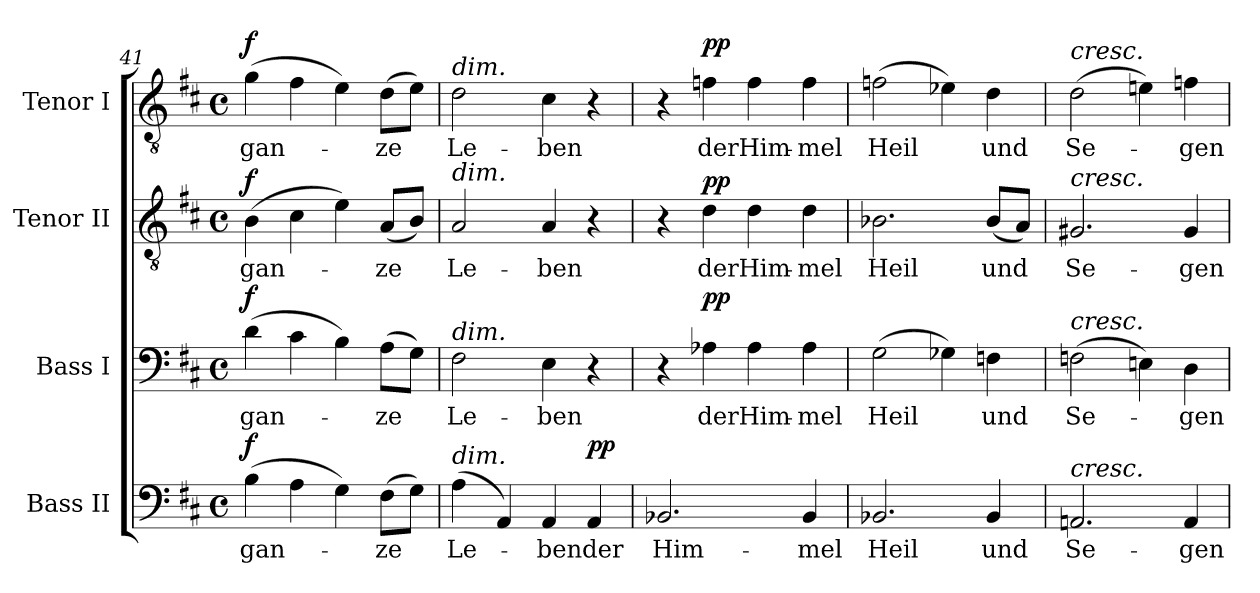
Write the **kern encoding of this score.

**kern	**text	**dynam	**kern	**text	**dynam	**kern	**text	**dynam	**kern	**text	**dynam
*part4	*part4	*part4	*part3	*part3	*part3	*part2	*part2	*part2	*part1	*part1	*part1
*staff4	*staff4	*staff4	*staff3	*staff3	*staff3	*staff2	*staff2	*staff2	*staff1	*staff1	*staff1
*I"Bass II	*	*	*I"Bass I	*	*	*I"Tenor II	*	*	*I"Tenor I	*	*
*I'B.	*	*	*I'B.	*	*	*I'T.	*	*	*I'T.	*	*
*clefF4	*	*	*clefF4	*	*	*clefGv2	*	*	*clefGv2	*	*
*	*	*	*	*	*	*ITrd7c12	*	*	*ITrd7c12	*	*
*k[f#c#]	*	*	*k[f#c#]	*	*	*k[f#c#]	*	*	*k[f#c#]	*	*
*D:	*	*	*D:	*	*	*D:	*	*	*D:	*	*
*M4/4	*	*	*M4/4	*	*	*M4/4	*	*	*M4/4	*	*
*met(c)	*	*	*met(c)	*	*	*met(c)	*	*	*met(c)	*	*
=41	=41	=41	=41	=41	=41	=41	=41	=41	=41	=41	=41
!	!LO:LY:b:color=#000000	!	!	!	!	!	!	!	!	!	!
!	!	!	!	!LO:LY:b:color=#000000	!	!	!	!	!	!	!
!	!	!	!	!	!	!	!LO:LY:b:color=#000000	!	!	!	!
!	!	!	!	!	!	!	!	!	!	!LO:LY:b:color=#000000	!
(4Bi\	gan-	f	(4di\	gan-	f	(4BBi\	gan-	f	(4Gi\	gan-	f
4Ai\	.	.	4c#i\	.	.	4C#i\	.	.	4F#i\	.	.
4Gi\)	.	.	4Bi\)	.	.	4Ei\)	.	.	4Ei\)	.	.
!	!LO:LY:b:color=#000000	!	!	!	!	!	!	!	!	!	!
!	!	!	!	!LO:LY:b:color=#000000	!	!	!	!	!	!	!
!	!	!	!	!	!	!	!LO:LY:b:color=#000000	!	!	!	!
!	!	!	!	!	!	!	!	!	!	!LO:LY:b:color=#000000	!
(8F#i\L	-ze	.	(8Ai\L	-ze	.	(8AAi/L	-ze	.	(8Di\L	-ze	.
8Gi\J)	.	.	8Gi\J)	.	.	8BBi/J)	.	.	8Ei\J)	.	.
=42	=42	=42	=42	=42	=42	=42	=42	=42	=42	=42	=42
!	!LO:LY:b:color=#000000	!	!	!	!	!	!	!	!	!	!
!	!	!	!	!LO:LY:b:color=#000000	!	!	!	!	!	!	!
!	!	!	!	!	!	!	!LO:LY:b:color=#000000	!	!	!	!
!	!	!	!	!	!	!	!	!	!LO:TX:a:i:t=dim.	!	!
!	!	!	!	!	!	!LO:TX:a:i:t=dim.	!	!	!	!	!
!	!	!	!LO:TX:a:i:t=dim.	!	!	!	!	!	!	!	!
!LO:TX:a:i:t=dim.	!	!	!	!	!	!	!	!	!	!	!
!	!	!	!	!	!	!	!	!	!	!LO:LY:b:color=#000000	!
(4Ai\	Le-	.	2F#i\	Le-	.	2AAi/	Le-	.	2Di\	Le-	.
4AAi/)	.	.	.	.	.	.	.	.	.	.	.
!	!LO:LY:b:color=#000000	!	!	!	!	!	!	!	!	!	!
!	!	!	!	!LO:LY:b:color=#000000	!	!	!	!	!	!	!
!	!	!	!	!	!	!	!LO:LY:b:color=#000000	!	!	!	!
!	!	!	!	!	!	!	!	!	!	!LO:LY:b:color=#000000	!
4AAi/	-ben	.	4Ei\	-ben	.	4AAi/	-ben	.	4C#i\	-ben	.
!	!LO:LY:b:color=#000000	!	!	!	!	!	!	!	!	!	!
4AAi/	der	pp	4r	.	.	4r	.	.	4r	.	.
!!LO:PB:g=z
=43	=43	=43	=43	=43	=43	=43	=43	=43	=43	=43	=43
!	!LO:LY:b:color=#000000	!	!	!	!	!	!	!	!	!	!
2.BB-Xi/	Him-	.	4r	.	.	4r	.	.	4r	.	.
!	!	!	!	!LO:LY:b:color=#000000	!	!	!	!	!	!	!
!	!	!	!	!	!	!	!LO:LY:b:color=#000000	!	!	!	!
!	!	!	!	!	!	!	!	!	!	!LO:LY:b:color=#000000	!
.	.	.	4A-Xi\	der	pp	4Di\	der	pp	4Fni\	der	pp
!	!	!	!	!LO:LY:b:color=#000000	!	!	!	!	!	!	!
!	!	!	!	!	!	!	!LO:LY:b:color=#000000	!	!	!	!
!	!	!	!	!	!	!	!	!	!	!LO:LY:b:color=#000000	!
.	.	.	4A-i\	Him-	.	4Di\	Him-	.	4Fi\	Him-	.
!	!LO:LY:b:color=#000000	!	!	!	!	!	!	!	!	!	!
!	!	!	!	!LO:LY:b:color=#000000	!	!	!	!	!	!	!
!	!	!	!	!	!	!	!LO:LY:b:color=#000000	!	!	!	!
!	!	!	!	!	!	!	!	!	!	!LO:LY:b:color=#000000	!
4BB-i/	-mel	.	4A-i\	-mel	.	4Di\	-mel	.	4Fi\	-mel	.
=44	=44	=44	=44	=44	=44	=44	=44	=44	=44	=44	=44
!	!LO:LY:b:color=#000000	!	!	!	!	!	!	!	!	!	!
!	!	!	!	!LO:LY:b:color=#000000	!	!	!	!	!	!	!
!	!	!	!	!	!	!	!LO:LY:b:color=#000000	!	!	!	!
!	!	!	!	!	!	!	!	!	!	!LO:LY:b:color=#000000	!
2.BB-Xi/	Heil	.	(2Gi\	Heil	.	2.BB-Xi\	Heil	.	(2Fni\	Heil	.
.	.	.	4G-Xi\)	.	.	.	.	.	4E-Xi\)	.	.
!	!LO:LY:b:color=#000000	!	!	!	!	!	!	!	!	!	!
!	!	!	!	!LO:LY:b:color=#000000	!	!	!	!	!	!	!
!	!	!	!	!	!	!	!LO:LY:b:color=#000000	!	!	!	!
!	!	!	!	!	!	!	!	!	!	!LO:LY:b:color=#000000	!
4BB-i/	und	.	4Fni\	und	.	(8BB-i/L	und	.	4Di\	und	.
.	.	.	.	.	.	8AAi/J)	.	.	.	.	.
=45	=45	=45	=45	=45	=45	=45	=45	=45	=45	=45	=45
!	!LO:LY:b:color=#000000	!	!	!	!	!	!	!	!	!	!
!	!	!	!	!LO:LY:b:color=#000000	!	!	!	!	!	!	!
!	!	!	!	!	!	!	!LO:LY:b:color=#000000	!	!	!	!
!	!	!	!	!	!	!	!	!	!LO:TX:a:i:t=cresc.	!	!
!	!	!	!	!	!	!LO:TX:a:i:t=cresc.	!	!	!	!	!
!	!	!	!LO:TX:a:i:t=cresc.	!	!	!	!	!	!	!	!
!LO:TX:a:i:t=cresc.	!	!	!	!	!	!	!	!	!	!	!
!	!	!	!	!	!	!	!	!	!	!LO:LY:b:color=#000000	!
2.AAni/	Se-	.	(2Fni\	Se-	.	2.GG#Xi/	Se-	.	(2Di\	Se-	.
.	.	.	4Eni\)	.	.	.	.	.	4Eni\)	.	.
!	!LO:LY:b:color=#000000	!	!	!	!	!	!	!	!	!	!
!	!	!	!	!LO:LY:b:color=#000000	!	!	!	!	!	!	!
!	!	!	!	!	!	!	!LO:LY:b:color=#000000	!	!	!	!
!	!	!	!	!	!	!	!	!	!	!LO:LY:b:color=#000000	!
4AAi/	-gen	.	4Di\	-gen	.	4GG#i/	-gen	.	4Fni\	-gen	.
=	=	=	=	=	=	=	=	=	=	=	=
*-	*-	*-	*-	*-	*-	*-	*-	*-	*-	*-	*-
